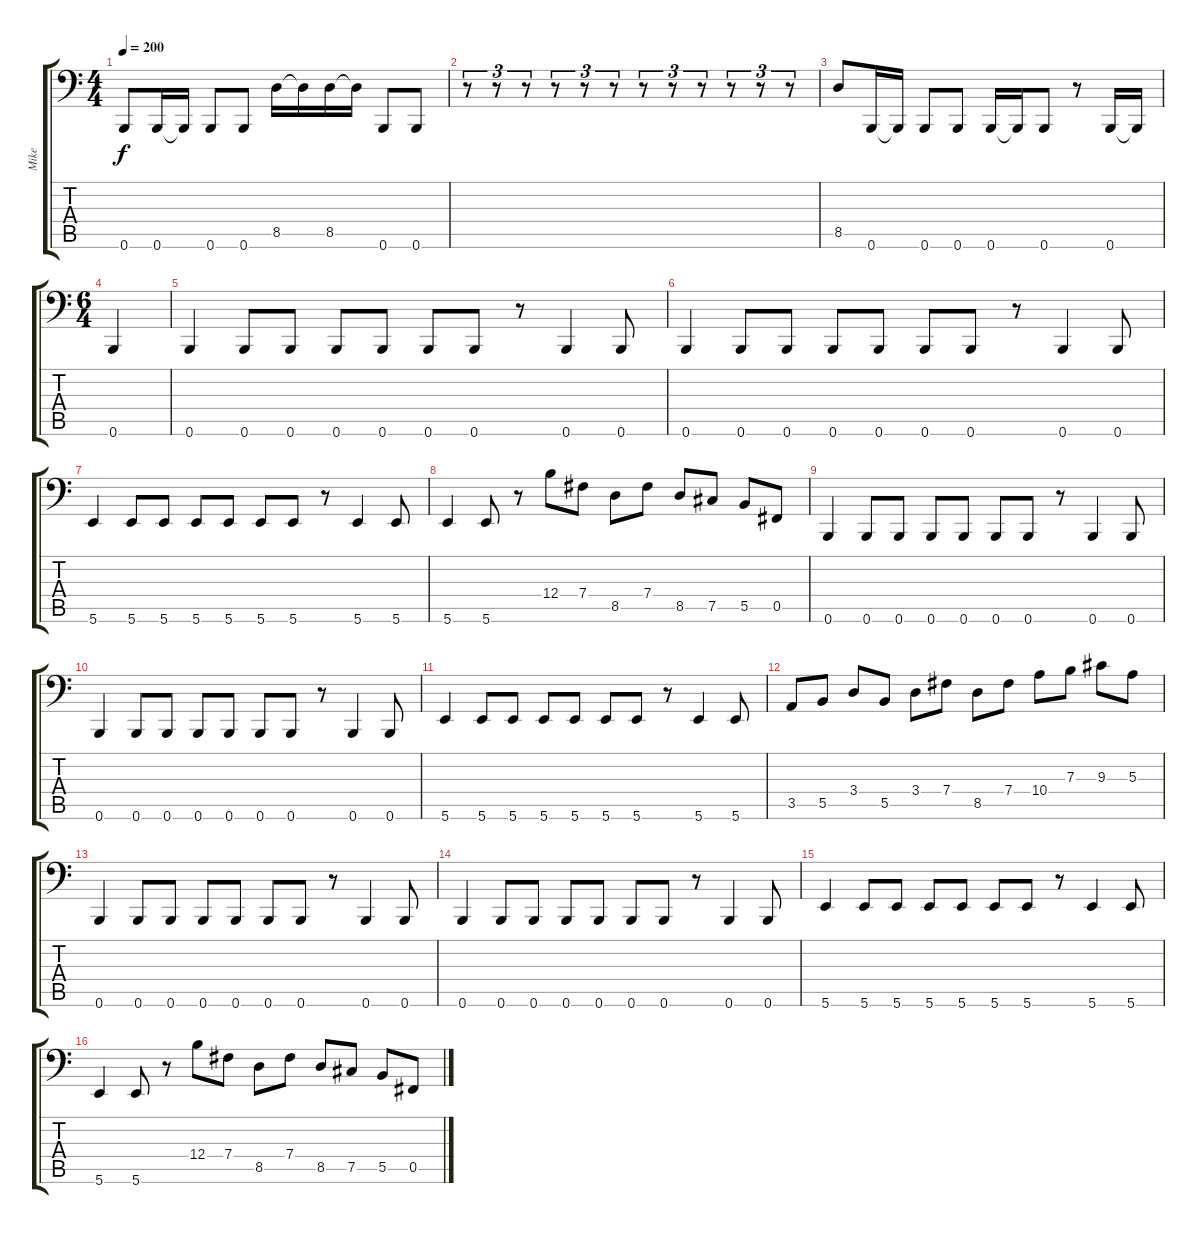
\track ("Mike" "Mike") {instrument electricbassfinger}
\staff {score tabs}
\tuning (Db3 Ab2 E2 B1 Gb1 B0) {hide}
\ts (4 4)
\tempo 200
\clef f4
\ks c
0.6.8{dy f} 0.6.16 0.6{t}.16 0.6.8 0.6.8 8.5.16 8.5{t}.16 8.5.16 8.5{t}.16 0.6.8 0.6.8 |
r.8{tu (3 2)} r.8{tu (3 2)} r.8{tu (3 2)} r.8{tu (3 2)} r.8{tu (3 2)} r.8{tu (3 2)} r.8{tu (3 2)} r.8{tu (3 2)} r.8{tu (3 2)} r.8{tu (3 2)} r.8{tu (3 2)} r.8{tu (3 2)} |
8.5.8 0.6.16 0.6{t}.16 0.6.8 0.6.8 0.6.16 0.6{t}.16 0.6.8 r.8 0.6.16 0.6{t}.16 |
\ts (6 4)
0.6.4 |
0.6.4 0.6.8 0.6.8 0.6.8 0.6.8 0.6.8 0.6.8 r.8 0.6.4 0.6.8 |
0.6.4 0.6.8 0.6.8 0.6.8 0.6.8 0.6.8 0.6.8 r.8 0.6.4 0.6.8 |
5.6.4 5.6.8 5.6.8 5.6.8 5.6.8 5.6.8 5.6.8 r.8 5.6.4 5.6.8 |
5.6.4 5.6.8 r.8 12.4.8 7.4.8 8.5.8 7.4.8 8.5.8 7.5.8 5.5.8 0.5.8 |
0.6.4 0.6.8 0.6.8 0.6.8 0.6.8 0.6.8 0.6.8 r.8 0.6.4 0.6.8 |
0.6.4 0.6.8 0.6.8 0.6.8 0.6.8 0.6.8 0.6.8 r.8 0.6.4 0.6.8 |
5.6.4 5.6.8 5.6.8 5.6.8 5.6.8 5.6.8 5.6.8 r.8 5.6.4 5.6.8 |
3.5.8 5.5.8 3.4.8 5.5.8 3.4.8 7.4.8 8.5.8 7.4.8 10.4.8 7.3.8 9.3.8 5.3.8 |
0.6.4 0.6.8 0.6.8 0.6.8 0.6.8 0.6.8 0.6.8 r.8 0.6.4 0.6.8 |
0.6.4 0.6.8 0.6.8 0.6.8 0.6.8 0.6.8 0.6.8 r.8 0.6.4 0.6.8 |
5.6.4 5.6.8 5.6.8 5.6.8 5.6.8 5.6.8 5.6.8 r.8 5.6.4 5.6.8 |
5.6.4 5.6.8 r.8 12.4.8 7.4.8 8.5.8 7.4.8 8.5.8 7.5.8 5.5.8 0.5.8
